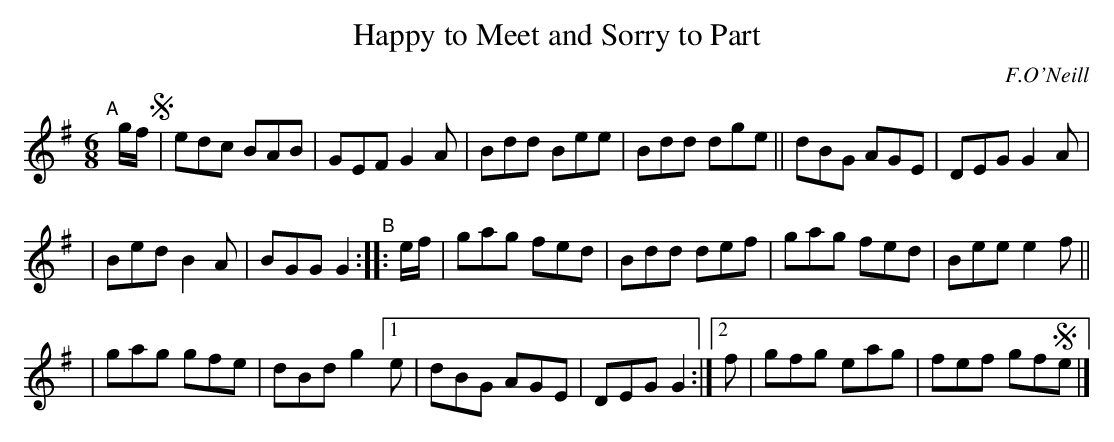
X:1
T: Happy to Meet and Sorry to Part
O: F.O'Neill
M: 6/8
K: G
"^A"[|] g/f/ !segno!\
| edc BAB | GEF G2A | Bdd Bee | Bdd dge || dBG AGE | DEG G2A |
| Bed B2A | BGG G2 "^B":: e/f/ | gag fed | Bdd def | gag fed | Bee e2f ||
| gag gfe | dBd g2 [1 e | dBG AGE | DEG G2 :|[2 f | gfg eag | fef gf!segno!e |]
